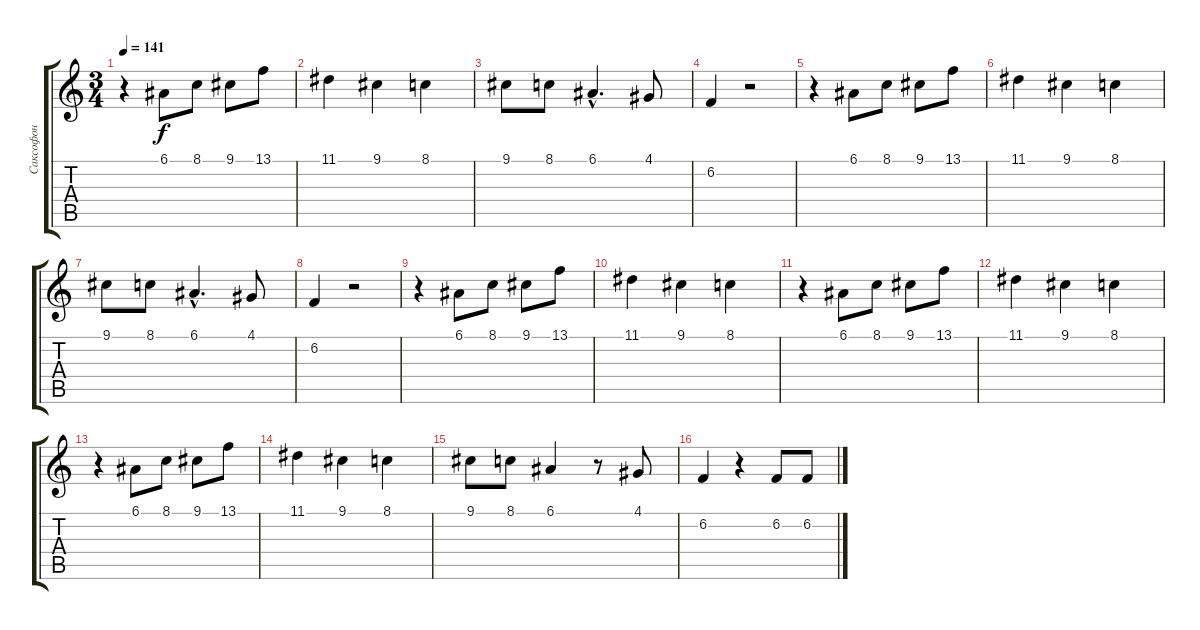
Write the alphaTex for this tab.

\track ("Саксофон" "Саксофон") {instrument altosax}
\staff {score tabs}
\tuning (E4 B3 G3 D3 A2 E2) {hide}
\ts (3 4)
\tempo 141
\clef g2
\ks c
r.4{dy f instrument altosax} 6.1.8 8.1.8 9.1.8 13.1.8 |
11.1.4 9.1.4 8.1.4 |
9.1.8 8.1.8 6.1{hac}.4{d} 4.1.8 |
6.2.4 r.2 |
r.4 6.1.8 8.1.8 9.1.8 13.1.8 |
11.1.4 9.1.4 8.1.4 |
9.1.8 8.1.8 6.1{hac}.4{d} 4.1.8 |
6.2.4 r.2 |
r.4 6.1.8 8.1.8 9.1.8 13.1.8 |
11.1.4 9.1.4 8.1.4 |
r.4 6.1.8 8.1.8 9.1.8 13.1.8 |
11.1.4 9.1.4 8.1.4 |
r.4 6.1.8 8.1.8 9.1.8 13.1.8 |
11.1.4 9.1.4 8.1.4 |
9.1.8 8.1.8 6.1.4 r.8 4.1.8 |
6.2.4 r.4 6.2.8 6.2.8
